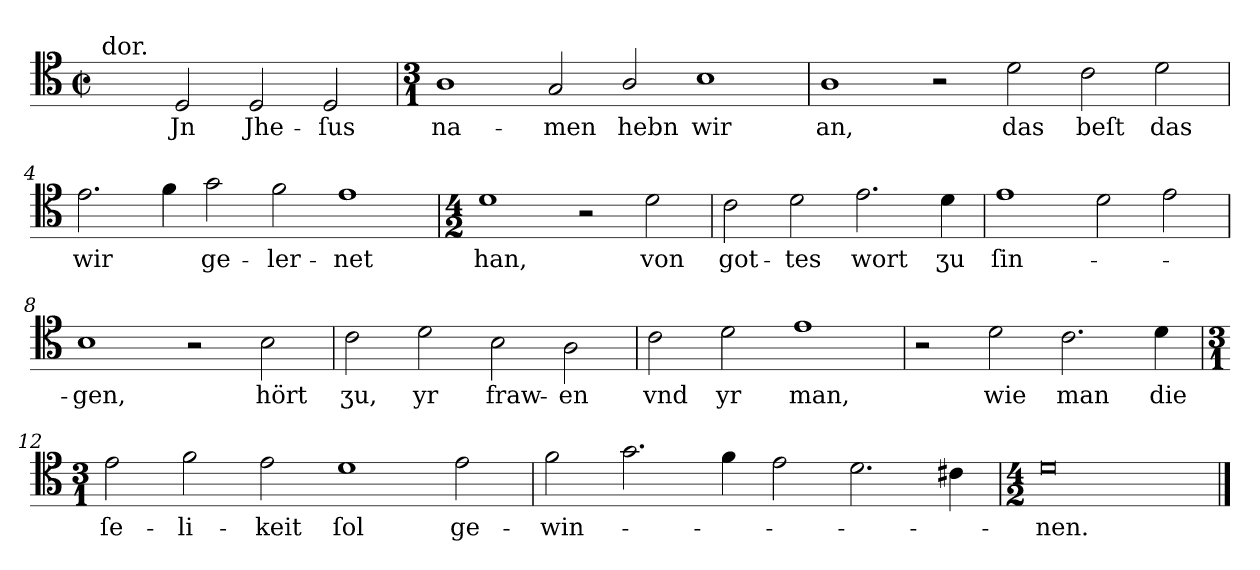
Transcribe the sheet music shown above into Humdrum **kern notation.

**kern	**text
*part1	*part1
*staff1	*staff1
*clefC4	*
*k[]	*
*D:dor	*
*M4/2	*
*met(c|)	*
=1	=1
!LO:TX:a:t=dor.	!
2ryy	.
2D	Jn
2D	Jhe-
2D	-ſus
=2	=2
*M3/1	*
1A	na-
2G	-men
2A/	hebn
1B	wir
=3	=3
1A	an,
2r	.
2d	das
2c	beſt
2d	das
=4	=4
2.e	wir
4f	.
2g	ge-
2f	-ler-
1e	-net
=5	=5
*M4/2	*
1d	han,
2r	.
2d	von
=6	=6
2c	got-
2d	-tes
2.e	wort
4d	ʒu
=7	=7
1e	ſin-
2d	.
2e	.
=8	=8
1B	-gen,
2r	.
2B	hört
=9	=9
2c	ʒu,
2d	yr
2B	fraw-
2A	-en
=10	=10
2c	vnd
2d	yr
1e	man,
=11	=11
2r	.
2d	wie
2.c	man
4d	die
=12	=12
*M3/1	*
2e	ſe-
2f	-li-
2e	-keit
1d	ſol
2e	ge-
=13	=13
2f	-win-
2.g	.
4f	.
2e	.
2.d	.
4c#X	.
=14	=14
*M4/2	*
0d\	-nen.
==	==
*-	*-
